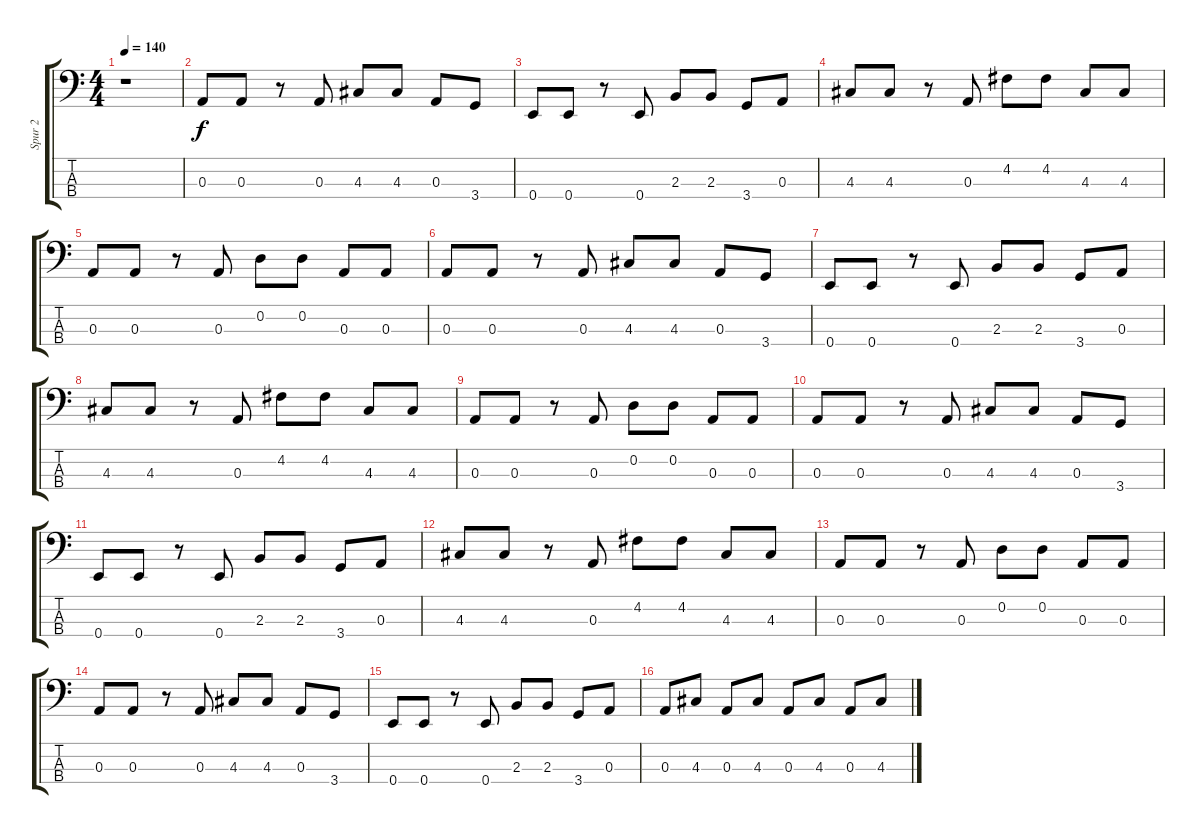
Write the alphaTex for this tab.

\track ("Spur 2" "Spur 2") {instrument electricbassfinger}
\staff {score tabs}
\tuning (G2 D2 A1 E1) {hide}
\ts (4 4)
\tempo 140
\clef f4
\ks c
r.1{dy f instrument electricbassfinger} |
0.3.8 0.3.8 r.8 0.3.8 4.3.8 4.3.8 0.3.8 3.4.8 |
0.4.8 0.4.8 r.8 0.4.8 2.3.8 2.3.8 3.4.8 0.3.8 |
4.3.8 4.3.8 r.8 0.3.8 4.2.8 4.2.8 4.3.8 4.3.8 |
0.3.8 0.3.8 r.8 0.3.8 0.2.8 0.2.8 0.3.8 0.3.8 |
0.3.8 0.3.8 r.8 0.3.8 4.3.8 4.3.8 0.3.8 3.4.8 |
0.4.8 0.4.8 r.8 0.4.8 2.3.8 2.3.8 3.4.8 0.3.8 |
4.3.8 4.3.8 r.8 0.3.8 4.2.8 4.2.8 4.3.8 4.3.8 |
0.3.8 0.3.8 r.8 0.3.8 0.2.8 0.2.8 0.3.8 0.3.8 |
0.3.8 0.3.8 r.8 0.3.8 4.3.8 4.3.8 0.3.8 3.4.8 |
0.4.8 0.4.8 r.8 0.4.8 2.3.8 2.3.8 3.4.8 0.3.8 |
4.3.8 4.3.8 r.8 0.3.8 4.2.8 4.2.8 4.3.8 4.3.8 |
0.3.8 0.3.8 r.8 0.3.8 0.2.8 0.2.8 0.3.8 0.3.8 |
0.3.8 0.3.8 r.8 0.3.8 4.3.8 4.3.8 0.3.8 3.4.8 |
0.4.8 0.4.8 r.8 0.4.8 2.3.8 2.3.8 3.4.8 0.3.8 |
0.3.8 4.3.8 0.3.8 4.3.8 0.3.8 4.3.8 0.3.8 4.3.8
